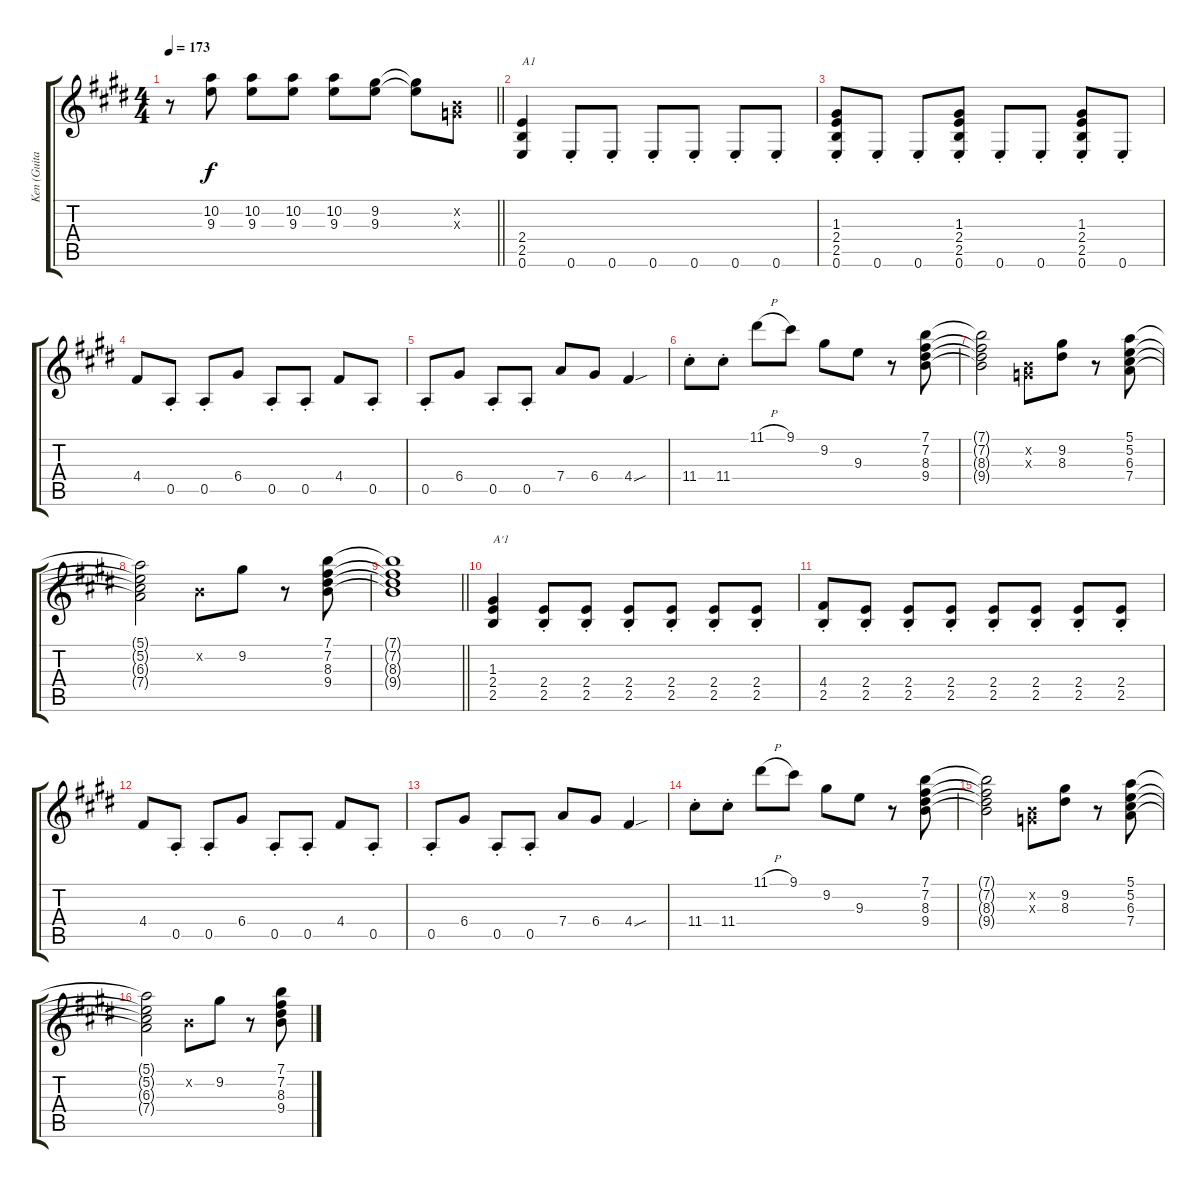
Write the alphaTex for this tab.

\track ("Ken (Guitar I)" "Ken (Guita") {instrument distortionguitar}
\staff {score tabs}
\tuning (E4 B3 G3 D3 A2 E2) {hide}
\ts (4 4)
\tempo 173
\clef g2
\barLineRight lightlight
\ks e
r.8{dy f} (10.2 9.3).8 (10.2 9.3).8 (10.2 9.3).8 (10.2 9.3).8 (9.2 9.3).8 (9.2{t} 9.3{t}).8 (0.2{x} 0.3{x}).8 |
(2.4 2.5 0.6).4{txt "A1"} 0.6{st}.8 0.6{st}.8 0.6{st}.8 0.6{st}.8 0.6{st}.8 0.6{st}.8 |
(1.3 2.4 2.5 0.6{st}).8 0.6{st}.8 0.6{st}.8 (1.3 2.4 2.5 0.6{st}).8 0.6{st}.8 0.6{st}.8 (1.3 2.4 2.5 0.6{st}).8 0.6{st}.8 |
4.4.8 0.5{st}.8 0.5{st}.8 6.4.8 0.5{st}.8 0.5{st}.8 4.4.8 0.5{st}.8 |
0.5{st}.8 6.4.8 0.5{st}.8 0.5{st}.8 7.4.8 6.4.8 4.4{sou}.4 |
11.4{st}.8 11.4{st}.8 11.1{h}.8 9.1.8 9.2.8 9.3.8 r.8 (7.1 7.2 8.3 9.4).8 |
(7.1{t} 7.2{t} 8.3{t} 9.4{t}).2 (0.2{x} 0.3{x}).8 (9.2 8.3).8 r.8 (5.1 5.2 6.3 7.4).8 |
(5.1{t} 5.2{t} 6.3{t} 7.4{t}).2 0.2{x}.8 9.2.8 r.8 (7.1 7.2 8.3 9.4).8 |
\barLineRight lightlight
(7.1{t} 7.2{t} 8.3{t} 9.4{t}).1 |
(1.3 2.4 2.5).4{txt "A'1"} (2.4{st} 2.5{st}).8 (2.4{st} 2.5{st}).8 (2.4{st} 2.5{st}).8 (2.4{st} 2.5{st}).8 (2.4{st} 2.5{st}).8 (2.4{st} 2.5{st}).8 |
(4.4{st} 2.5{st}).8 (2.4{st} 2.5{st}).8 (2.4{st} 2.5{st}).8 (2.4{st} 2.5{st}).8 (2.4{st} 2.5{st}).8 (2.4{st} 2.5{st}).8 (2.4{st} 2.5{st}).8 (2.4{st} 2.5{st}).8 |
4.4.8 0.5{st}.8 0.5{st}.8 6.4.8 0.5{st}.8 0.5{st}.8 4.4.8 0.5{st}.8 |
0.5{st}.8 6.4.8 0.5{st}.8 0.5{st}.8 7.4.8 6.4.8 4.4{sou}.4 |
11.4{st}.8 11.4{st}.8 11.1{h}.8 9.1.8 9.2.8 9.3.8 r.8 (7.1 7.2 8.3 9.4).8 |
(7.1{t} 7.2{t} 8.3{t} 9.4{t}).2 (0.2{x} 0.3{x}).8 (9.2 8.3).8 r.8 (5.1 5.2 6.3 7.4).8 |
(5.1{t} 5.2{t} 6.3{t} 7.4{t}).2 0.2{x}.8 9.2.8 r.8 (7.1 7.2 8.3 9.4).8
